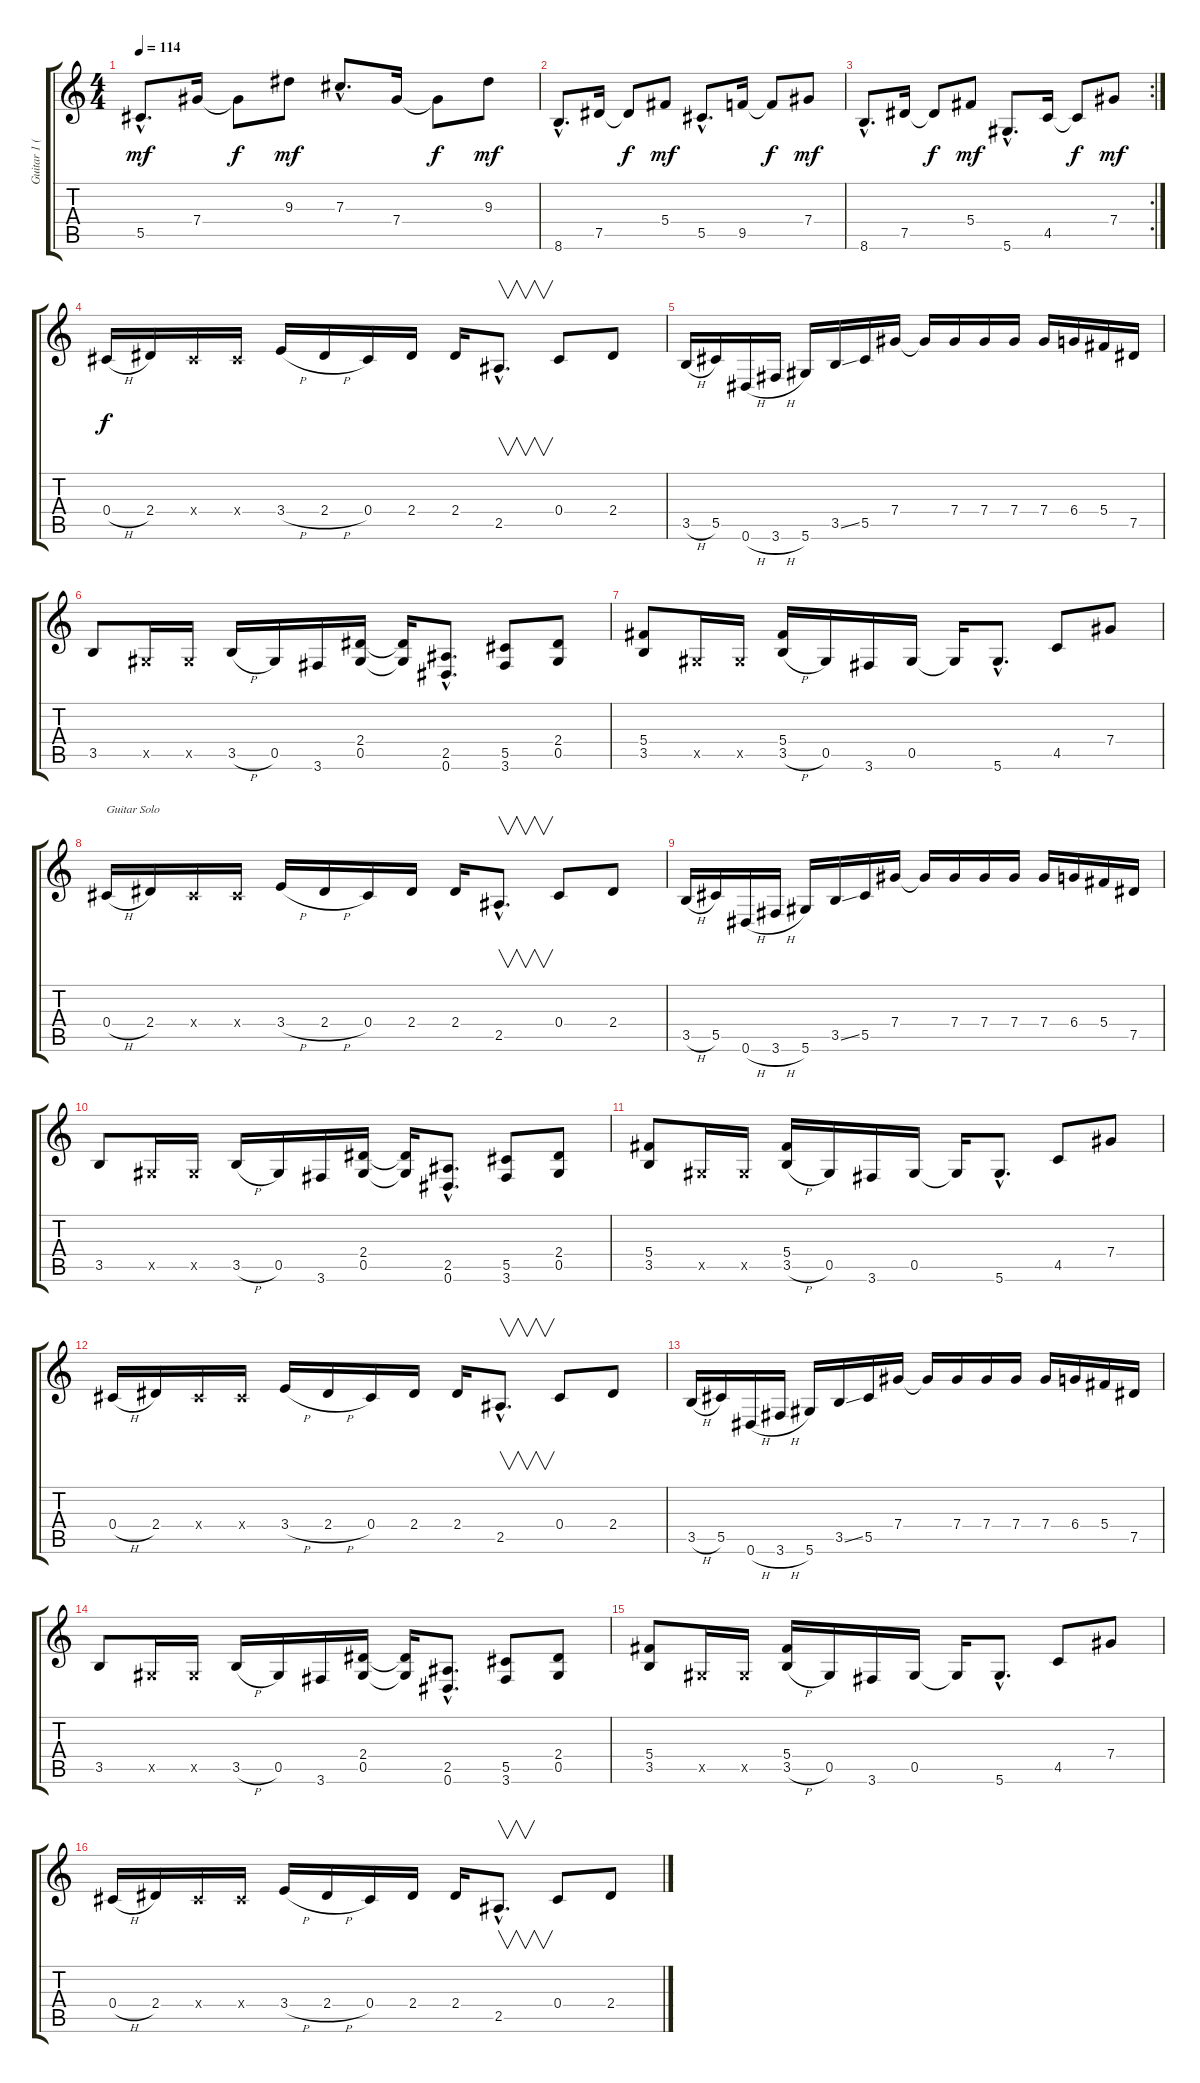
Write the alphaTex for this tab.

\track ("Guitar 1 (Dave Mustaine)" "Guitar 1 (") {instrument distortionguitar}
\staff {score tabs}
\tuning (Eb4 Bb3 Gb3 Db3 Ab2 Eb2) {hide}
\ts (4 4)
\tempo 114
\clef g2
\ks c
5.5{hac}.8{d dy mf} 7.4.16 7.4{t}.8{dy f} 9.3.8{dy mf} 7.3{hac}.8{d} 7.4.16 7.4{t}.8{dy f} 9.3.8{dy mf} |
8.6{hac}.8{d} 7.5.16 7.5{t}.8{dy f} 5.4.8{dy mf} 5.5{hac}.8{d} 9.5.16 9.5{t}.8{dy f} 7.4.8{dy mf} |
\rc 2
8.6{hac}.8{d} 7.5.16 7.5{t}.8{dy f} 5.4.8{dy mf} 5.6{hac}.8{d} 4.5.16 4.5{t}.8{dy f} 7.4.8{dy mf} |
0.4{h}.16{dy f} 2.4.16 0.4{x}.16 0.4{x}.16 3.4{h}.16 2.4{h}.16 0.4.16 2.4.16 2.4.16 2.5{hac}.8{v d} 0.4.8 2.4.8 |
3.5{h}.16 5.5.16 0.6{h}.16 3.6{h}.16 5.6.16 3.5{ss}.16 5.5.16 7.4.16 7.4{t}.16 7.4.16 7.4.16 7.4.16 7.4.16 6.4.16 5.4.16 7.5.16 |
3.5.8 0.5{x}.16 0.5{x}.16 3.5{h}.16 0.5.16 3.6.16 (2.4 0.5).16 (2.4{t} 0.5{t}).16 (2.5{hac} 0.6{hac}).8{d} (5.5 3.6).8 (2.4 0.5).8 |
(5.4 3.5).8 0.5{x}.16 0.5{x}.16 (5.4 3.5{h}).16 0.5.16 3.6.16 0.5.16 0.5{t}.16 5.6{hac}.8{d} 4.5.8 7.4.8 |
0.4{h}.16{txt "Guitar Solo"} 2.4.16 0.4{x}.16 0.4{x}.16 3.4{h}.16 2.4{h}.16 0.4.16 2.4.16 2.4.16 2.5{hac}.8{v d} 0.4.8 2.4.8 |
3.5{h}.16 5.5.16 0.6{h}.16 3.6{h}.16 5.6.16 3.5{ss}.16 5.5.16 7.4.16 7.4{t}.16 7.4.16 7.4.16 7.4.16 7.4.16 6.4.16 5.4.16 7.5.16 |
3.5.8 0.5{x}.16 0.5{x}.16 3.5{h}.16 0.5.16 3.6.16 (2.4 0.5).16 (2.4{t} 0.5{t}).16 (2.5{hac} 0.6{hac}).8{d} (5.5 3.6).8 (2.4 0.5).8 |
(5.4 3.5).8 0.5{x}.16 0.5{x}.16 (5.4 3.5{h}).16 0.5.16 3.6.16 0.5.16 0.5{t}.16 5.6{hac}.8{d} 4.5.8 7.4.8 |
0.4{h}.16 2.4.16 0.4{x}.16 0.4{x}.16 3.4{h}.16 2.4{h}.16 0.4.16 2.4.16 2.4.16 2.5{hac}.8{v d} 0.4.8 2.4.8 |
3.5{h}.16 5.5.16 0.6{h}.16 3.6{h}.16 5.6.16 3.5{ss}.16 5.5.16 7.4.16 7.4{t}.16 7.4.16 7.4.16 7.4.16 7.4.16 6.4.16 5.4.16 7.5.16 |
3.5.8 0.5{x}.16 0.5{x}.16 3.5{h}.16 0.5.16 3.6.16 (2.4 0.5).16 (2.4{t} 0.5{t}).16 (2.5{hac} 0.6{hac}).8{d} (5.5 3.6).8 (2.4 0.5).8 |
(5.4 3.5).8 0.5{x}.16 0.5{x}.16 (5.4 3.5{h}).16 0.5.16 3.6.16 0.5.16 0.5{t}.16 5.6{hac}.8{d} 4.5.8 7.4.8 |
0.4{h}.16 2.4.16 0.4{x}.16 0.4{x}.16 3.4{h}.16 2.4{h}.16 0.4.16 2.4.16 2.4.16 2.5{hac}.8{v d} 0.4.8 2.4.8
